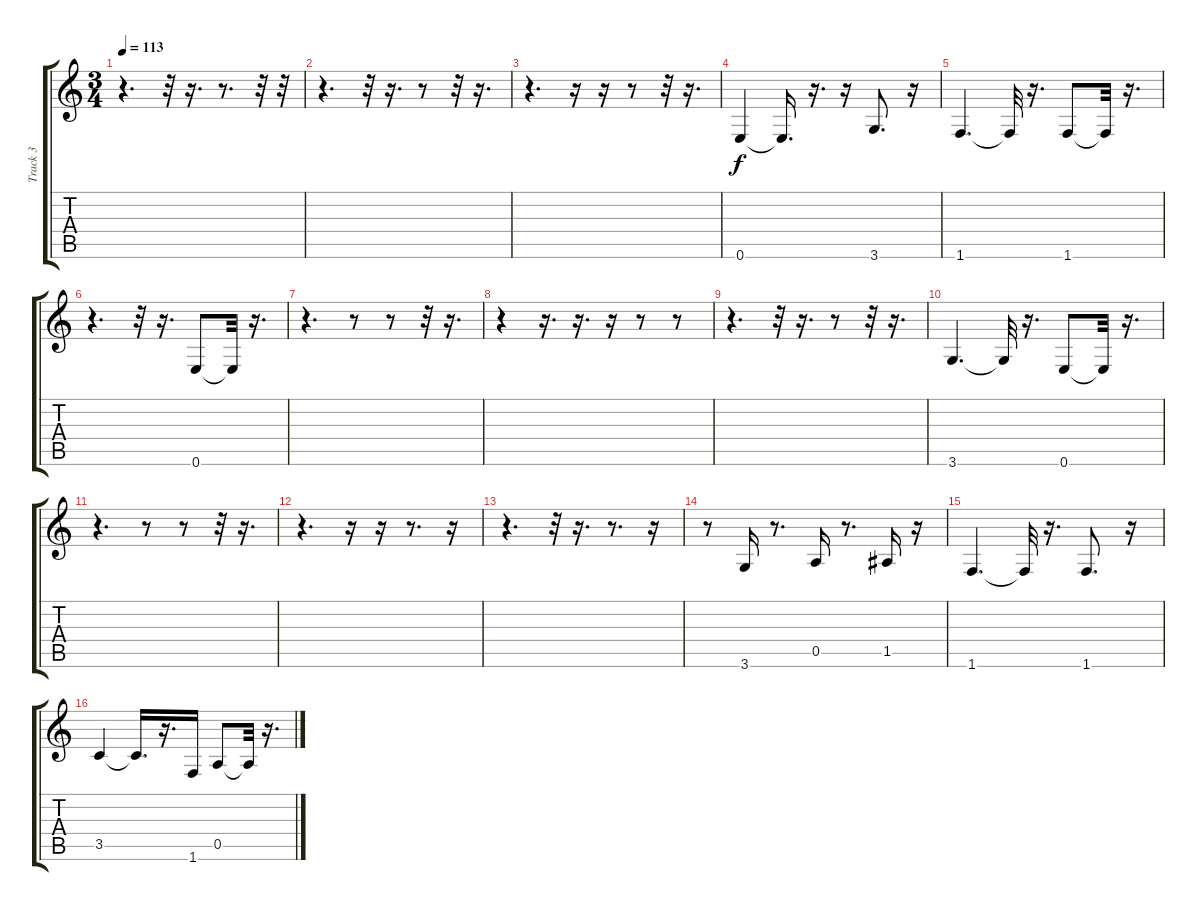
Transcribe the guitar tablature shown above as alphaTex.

\track ("Track 3" "Track 3") {instrument electricbasspick}
\staff {score tabs}
\tuning (E4 B3 G3 D3 A2 E2) {hide}
\ts (3 4)
\tempo 113
\clef g2
\ks c
r.4{d dy mf} r.32 r.16{d} r.8{d} r.32 r.32 |
r.4{d} r.32 r.16{d} r.8 r.32 r.16{d} |
r.4{d} r.16 r.16 r.8 r.32 r.16{d} |
0.6.4{dy f} 0.6{t}.16{d} r.16{d} r.16 3.6.8{d} r.16 |
1.6.4{d} 1.6{t}.32 r.16{d} 1.6.8 1.6{t}.32 r.16{d} |
r.4{d} r.32 r.16{d} 0.6.8 0.6{t}.32 r.16{d} |
r.4{d} r.8 r.8 r.32 r.16{d} |
r.4 r.16{d} r.16{d} r.16 r.8 r.8 |
r.4{d} r.32 r.16{d} r.8 r.32 r.16{d} |
3.6.4{d} 3.6{t}.32 r.16{d} 0.6.8 0.6{t}.32 r.16{d} |
r.4{d} r.8 r.8 r.32 r.16{d} |
r.4{d} r.16 r.16 r.8{d} r.16 |
r.4{d} r.32 r.16{d} r.8{d} r.16 |
r.8 3.6.16 r.8{d} 0.5.16 r.8{d} 1.5.16 r.16 |
1.6.4{d} 1.6{t}.32 r.16{d} 1.6.8{d} r.16 |
3.5.4 3.5{t}.16{d} r.16{d} 1.6.16 0.5.8 0.5{t}.32 r.16{d}
